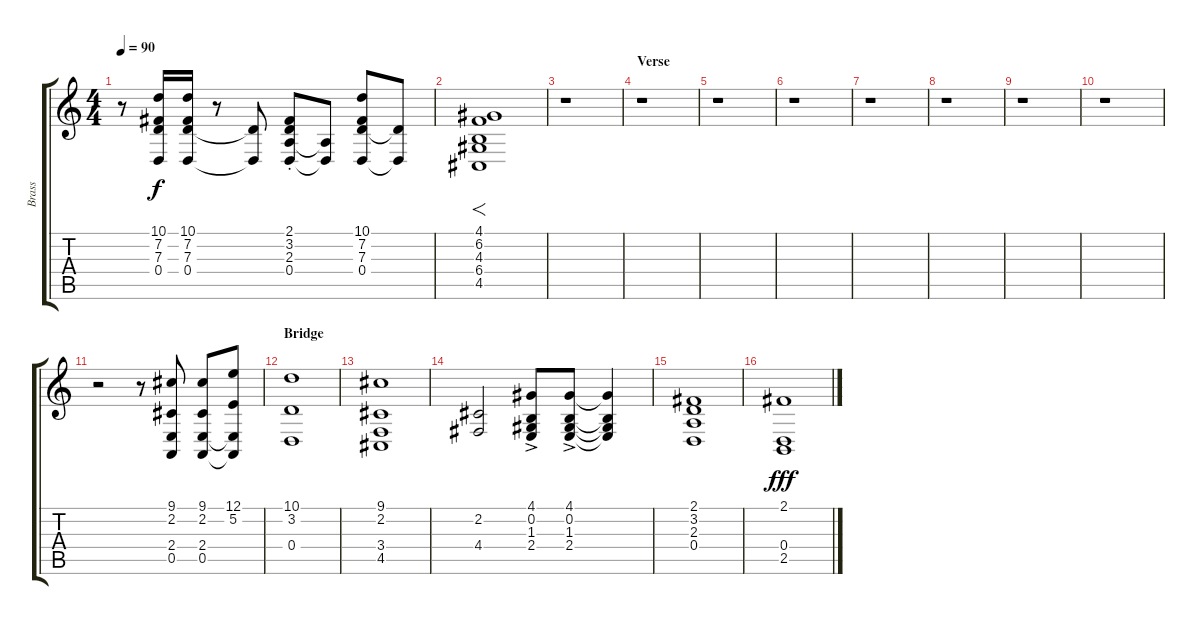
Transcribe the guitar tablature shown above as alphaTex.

\track ("Brass" "Brass") {instrument brasssection}
\staff {score tabs}
\tuning (E4 B3 G3 D3 A2 E2) {hide}
\ts (4 4)
\tempo 90
\clef g2
\ks c
r.8{dy fff} (10.1 7.2 7.3 0.4).16{dy f} (10.1 7.2 7.3 0.4).16 r.8 (7.3{t} 0.4{t}).8 (2.1{st} 3.2{st} 2.3{st} 0.4).8 (2.3{t} 0.4{t}).8 (10.1 7.2 7.3 0.4).8 (7.3{t} 0.4{t}).8 |
(4.1 6.2 4.3 6.4 4.5).1{f} |
r.1 |
\section ("" "Verse")
r.1 |
r.1 |
r.1 |
r.1 |
r.1 |
r.1 |
r.1 |
r.2 r.8 (9.1 2.2 2.4 0.5).8 (9.1 2.2 2.4 0.5).8 (12.1 5.2 2.4{t} 0.5{t}).8 |
\section ("" "Bridge")
(10.1 3.2 0.4).1 |
(9.1 2.2 3.4 4.5).1 |
(2.2 4.4).2 (4.1{ac} 0.2 1.3 2.4).8 (4.1{ac} 0.2 1.3 2.4).8 (4.1{t} 0.2{t} 1.3{t} 2.4{t}).4 |
(2.1 3.2 2.3 0.4).1 |
(2.1 0.4 2.5).1{dy fff}
